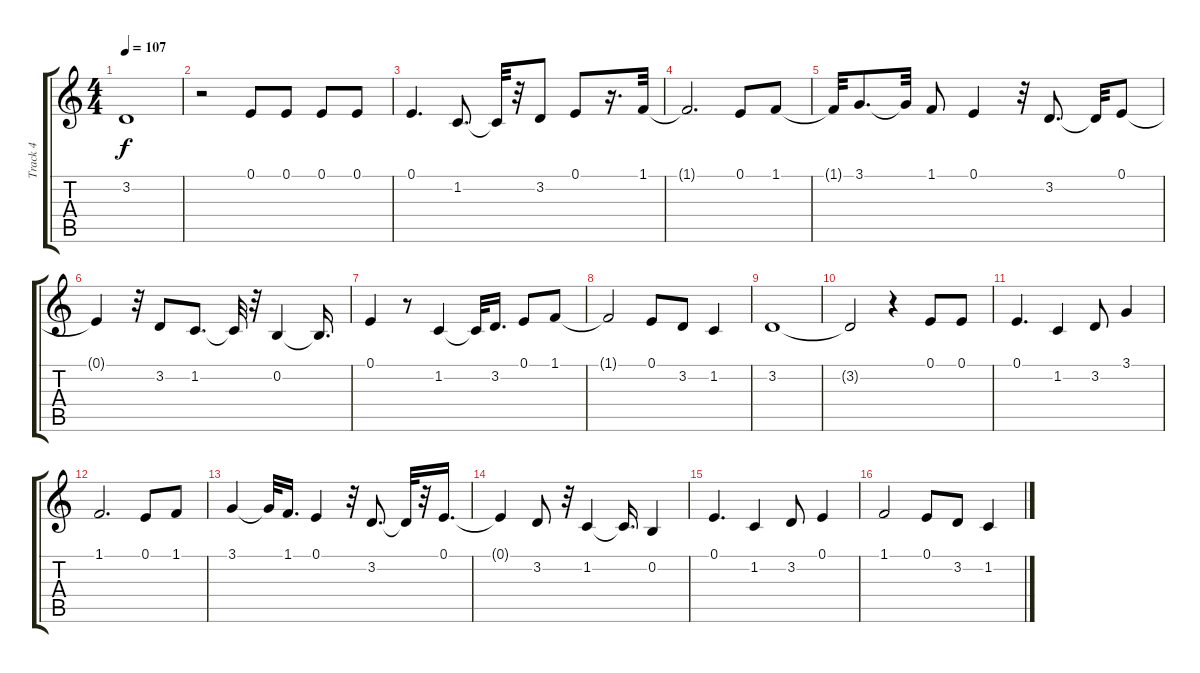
\track ("Track 4" "Track 4") {instrument choiraahs}
\staff {score tabs}
\tuning (E4 B3 G3 D3 A2 E2) {hide}
\ts (4 4)
\tempo 107
\clef g2
\ks c
3.2.1{dy f} |
r.2 0.1.8 0.1.8 0.1.8 0.1.8 |
0.1.4{d} 1.2.8{d} 1.2{t}.32 r.32 3.2.8 0.1.8 r.16{d} 1.1.32 |
1.1{t}.2{d} 0.1.8 1.1.8 |
1.1{t}.32 3.1.8{d} 3.1{t}.32 1.1.8 0.1.4 r.32 3.2.8{d} 3.2{t}.32 0.1.8 |
0.1{t}.4 r.32 3.2.8 1.2.8{d} 1.2{t}.32 r.32 0.2.4 0.2{t}.16{d} |
0.1.4 r.8 1.2.4 1.2{t}.32 3.2.16{d} 0.1.8 1.1.8 |
1.1{t}.2 0.1.8 3.2.8 1.2.4 |
3.2.1 |
3.2{t}.2 r.4 0.1.8 0.1.8 |
0.1.4{d} 1.2.4 3.2.8 3.1.4 |
1.1.2{d} 0.1.8 1.1.8 |
3.1.4 3.1{t}.32 1.1.16{d} 0.1.4 r.32 3.2.8{d} 3.2{t}.32 r.32 0.1.16{d} |
0.1{t}.4 3.2.8 r.32 1.2.4 1.2{t}.16{d} 0.2.4 |
0.1.4{d} 1.2.4 3.2.8 0.1.4 |
1.1.2 0.1.8 3.2.8 1.2.4
